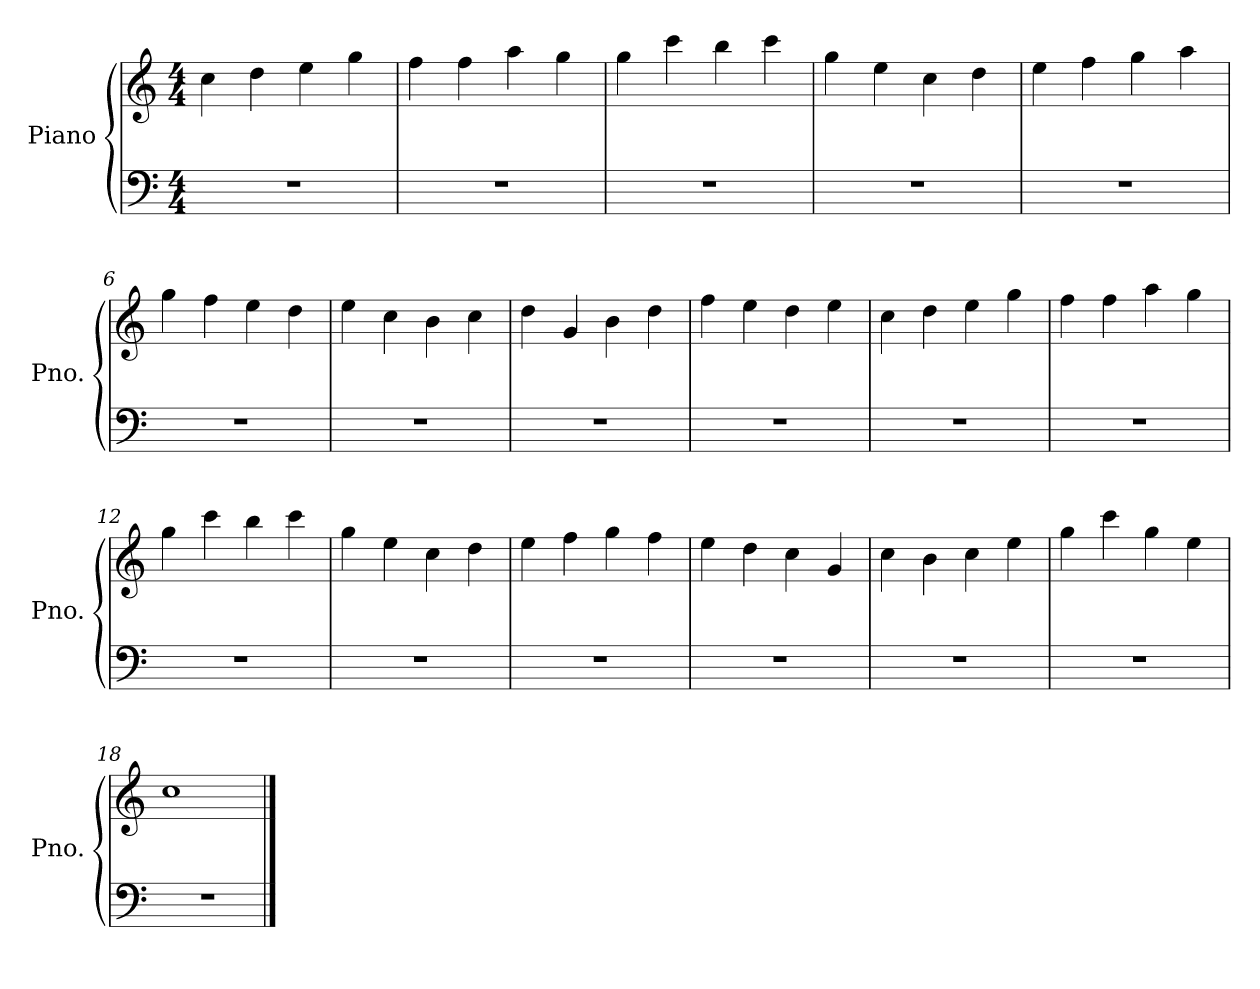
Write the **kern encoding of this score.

**kern	**kern
*part1	*part1
*staff2	*staff1
*I"Piano	*
*I'Pno.	*
*clefF4	*clefG2
*k[]	*k[]
*M4/4	*M4/4
=1	=1
1r	4cc\
.	4dd\
.	4ee\
.	4gg\
=2	=2
1r	4ff\
.	4ff\
.	4aa\
.	4gg\
=3	=3
1r	4gg\
.	4ccc\
.	4bb\
.	4ccc\
=4	=4
1r	4gg\
.	4ee\
.	4cc\
.	4dd\
=5	=5
1r	4ee\
.	4ff\
.	4gg\
.	4aa\
=6	=6
1r	4gg\
.	4ff\
.	4ee\
.	4dd\
=7	=7
1r	4ee\
.	4cc\
.	4b\
.	4cc\
!!LO:LB:g=z
=8	=8
1r	4dd\
.	4g/
.	4b\
.	4dd\
=9	=9
1r	4ff\
.	4ee\
.	4dd\
.	4ee\
=10	=10
1r	4cc\
.	4dd\
.	4ee\
.	4gg\
=11	=11
1r	4ff\
.	4ff\
.	4aa\
.	4gg\
=12	=12
1r	4gg\
.	4ccc\
.	4bb\
.	4ccc\
=13	=13
1r	4gg\
.	4ee\
.	4cc\
.	4dd\
=14	=14
1r	4ee\
.	4ff\
.	4gg\
.	4ff\
=15	=15
1r	4ee\
.	4dd\
.	4cc\
.	4g/
!!LO:LB:g=z
=16	=16
1r	4cc\
.	4b\
.	4cc\
.	4ee\
=17	=17
1r	4gg\
.	4ccc\
.	4gg\
.	4ee\
=18	=18
1r	1cc
==	==
*-	*-
